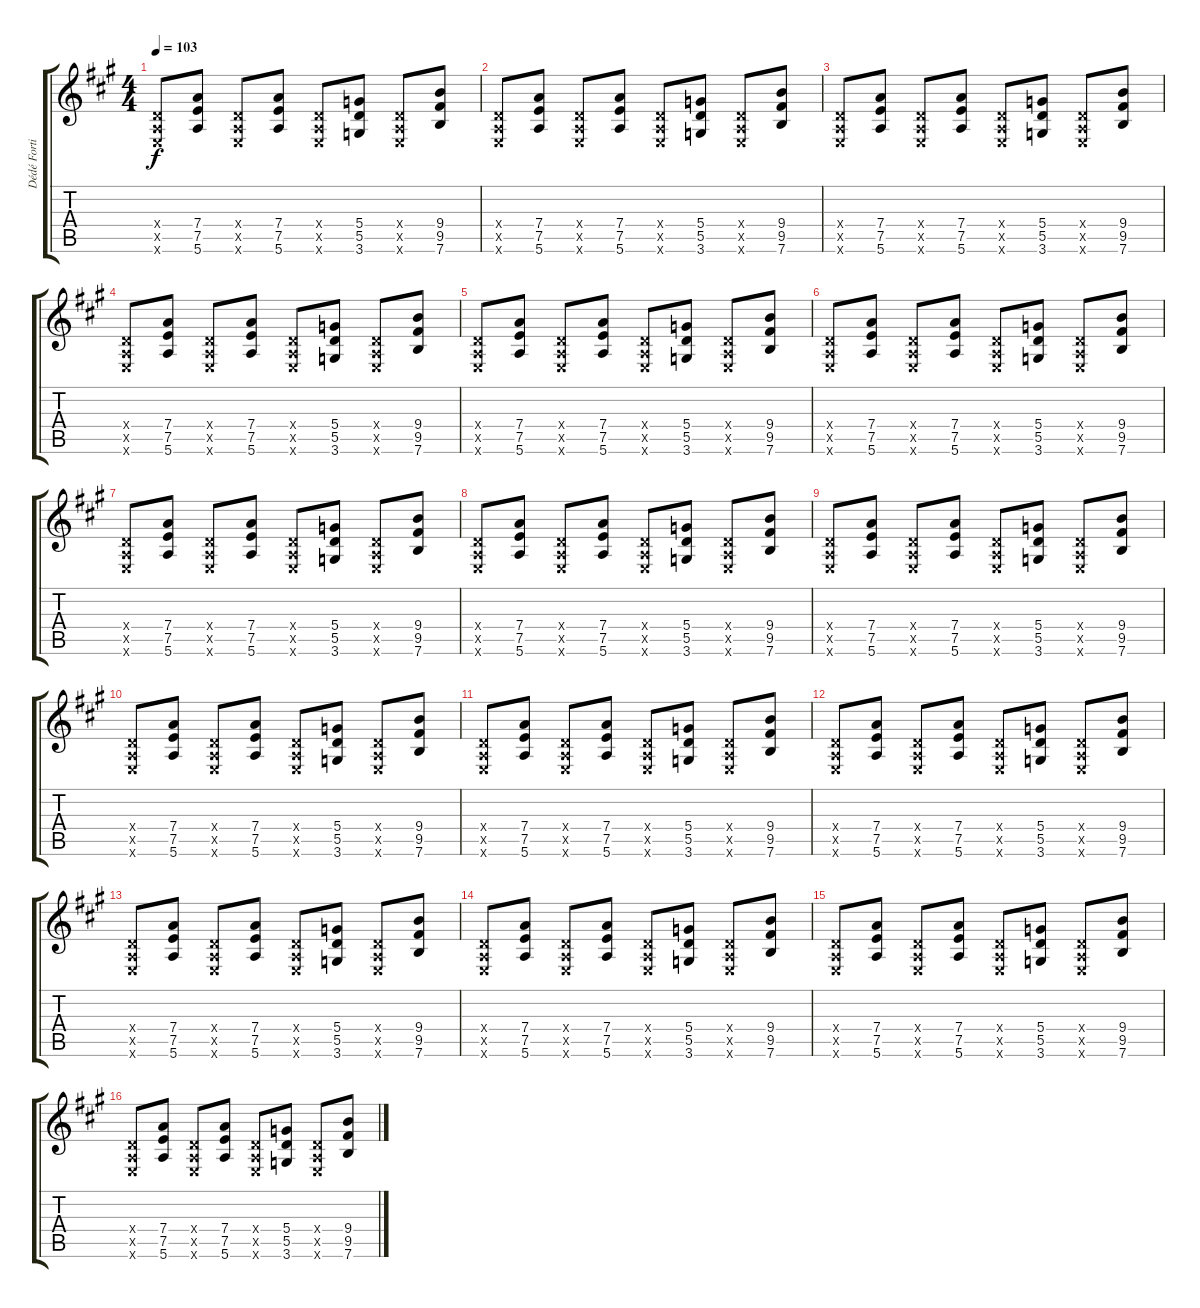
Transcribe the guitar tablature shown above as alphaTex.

\track ("Dédé Fortin (guitar)" "Dédé Forti") {instrument acousticguitarsteel}
\staff {score tabs}
\tuning (E4 B3 G3 D3 A2 E2) {hide}
\ts (4 4)
\tempo 103
\clef g2
\ks a
(0.4{x} 0.5{x} 0.6{x}).8{dy f} (7.4 7.5 5.6).8 (0.4{x} 0.5{x} 0.6{x}).8 (7.4 7.5 5.6).8 (0.4{x} 0.5{x} 0.6{x}).8 (5.4 5.5 3.6).8 (0.4{x} 0.5{x} 0.6{x}).8 (9.4 9.5 7.6).8 |
(0.4{x} 0.5{x} 0.6{x}).8 (7.4 7.5 5.6).8 (0.4{x} 0.5{x} 0.6{x}).8 (7.4 7.5 5.6).8 (0.4{x} 0.5{x} 0.6{x}).8 (5.4 5.5 3.6).8 (0.4{x} 0.5{x} 0.6{x}).8 (9.4 9.5 7.6).8 |
(0.4{x} 0.5{x} 0.6{x}).8 (7.4 7.5 5.6).8 (0.4{x} 0.5{x} 0.6{x}).8 (7.4 7.5 5.6).8 (0.4{x} 0.5{x} 0.6{x}).8 (5.4 5.5 3.6).8 (0.4{x} 0.5{x} 0.6{x}).8 (9.4 9.5 7.6).8 |
(0.4{x} 0.5{x} 0.6{x}).8 (7.4 7.5 5.6).8 (0.4{x} 0.5{x} 0.6{x}).8 (7.4 7.5 5.6).8 (0.4{x} 0.5{x} 0.6{x}).8 (5.4 5.5 3.6).8 (0.4{x} 0.5{x} 0.6{x}).8 (9.4 9.5 7.6).8 |
(0.4{x} 0.5{x} 0.6{x}).8 (7.4 7.5 5.6).8 (0.4{x} 0.5{x} 0.6{x}).8 (7.4 7.5 5.6).8 (0.4{x} 0.5{x} 0.6{x}).8 (5.4 5.5 3.6).8 (0.4{x} 0.5{x} 0.6{x}).8 (9.4 9.5 7.6).8 |
(0.4{x} 0.5{x} 0.6{x}).8 (7.4 7.5 5.6).8 (0.4{x} 0.5{x} 0.6{x}).8 (7.4 7.5 5.6).8 (0.4{x} 0.5{x} 0.6{x}).8 (5.4 5.5 3.6).8 (0.4{x} 0.5{x} 0.6{x}).8 (9.4 9.5 7.6).8 |
(0.4{x} 0.5{x} 0.6{x}).8 (7.4 7.5 5.6).8 (0.4{x} 0.5{x} 0.6{x}).8 (7.4 7.5 5.6).8 (0.4{x} 0.5{x} 0.6{x}).8 (5.4 5.5 3.6).8 (0.4{x} 0.5{x} 0.6{x}).8 (9.4 9.5 7.6).8 |
(0.4{x} 0.5{x} 0.6{x}).8 (7.4 7.5 5.6).8 (0.4{x} 0.5{x} 0.6{x}).8 (7.4 7.5 5.6).8 (0.4{x} 0.5{x} 0.6{x}).8 (5.4 5.5 3.6).8 (0.4{x} 0.5{x} 0.6{x}).8 (9.4 9.5 7.6).8 |
(0.4{x} 0.5{x} 0.6{x}).8 (7.4 7.5 5.6).8 (0.4{x} 0.5{x} 0.6{x}).8 (7.4 7.5 5.6).8 (0.4{x} 0.5{x} 0.6{x}).8 (5.4 5.5 3.6).8 (0.4{x} 0.5{x} 0.6{x}).8 (9.4 9.5 7.6).8 |
(0.4{x} 0.5{x} 0.6{x}).8 (7.4 7.5 5.6).8 (0.4{x} 0.5{x} 0.6{x}).8 (7.4 7.5 5.6).8 (0.4{x} 0.5{x} 0.6{x}).8 (5.4 5.5 3.6).8 (0.4{x} 0.5{x} 0.6{x}).8 (9.4 9.5 7.6).8 |
(0.4{x} 0.5{x} 0.6{x}).8 (7.4 7.5 5.6).8 (0.4{x} 0.5{x} 0.6{x}).8 (7.4 7.5 5.6).8 (0.4{x} 0.5{x} 0.6{x}).8 (5.4 5.5 3.6).8 (0.4{x} 0.5{x} 0.6{x}).8 (9.4 9.5 7.6).8 |
(0.4{x} 0.5{x} 0.6{x}).8 (7.4 7.5 5.6).8 (0.4{x} 0.5{x} 0.6{x}).8 (7.4 7.5 5.6).8 (0.4{x} 0.5{x} 0.6{x}).8 (5.4 5.5 3.6).8 (0.4{x} 0.5{x} 0.6{x}).8 (9.4 9.5 7.6).8 |
(0.4{x} 0.5{x} 0.6{x}).8 (7.4 7.5 5.6).8 (0.4{x} 0.5{x} 0.6{x}).8 (7.4 7.5 5.6).8 (0.4{x} 0.5{x} 0.6{x}).8 (5.4 5.5 3.6).8 (0.4{x} 0.5{x} 0.6{x}).8 (9.4 9.5 7.6).8 |
(0.4{x} 0.5{x} 0.6{x}).8 (7.4 7.5 5.6).8 (0.4{x} 0.5{x} 0.6{x}).8 (7.4 7.5 5.6).8 (0.4{x} 0.5{x} 0.6{x}).8 (5.4 5.5 3.6).8 (0.4{x} 0.5{x} 0.6{x}).8 (9.4 9.5 7.6).8 |
(0.4{x} 0.5{x} 0.6{x}).8 (7.4 7.5 5.6).8 (0.4{x} 0.5{x} 0.6{x}).8 (7.4 7.5 5.6).8 (0.4{x} 0.5{x} 0.6{x}).8 (5.4 5.5 3.6).8 (0.4{x} 0.5{x} 0.6{x}).8 (9.4 9.5 7.6).8 |
(0.4{x} 0.5{x} 0.6{x}).8 (7.4 7.5 5.6).8 (0.4{x} 0.5{x} 0.6{x}).8 (7.4 7.5 5.6).8 (0.4{x} 0.5{x} 0.6{x}).8 (5.4 5.5 3.6).8 (0.4{x} 0.5{x} 0.6{x}).8 (9.4 9.5 7.6).8
